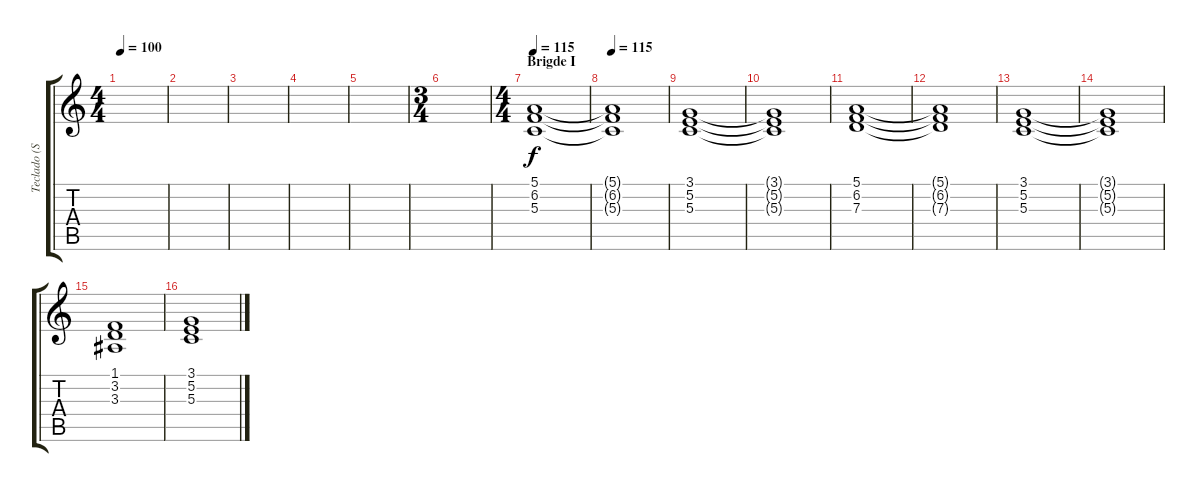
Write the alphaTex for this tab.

\track ("Teclado (String)" "Teclado (S") {instrument fx6goblins}
\staff {score tabs}
\tuning (E4 B3 G3 D3 A2 E2) {hide}
\ts (4 4)
\tempo 100
\clef g2
\ks c
|
|
|
|
|
\ts (3 4)
|
\ts (4 4)
\section ("" "Brigde I")
\tempo 115
(5.1 6.2 5.3).1{instrument pad7halo} |
\tempo 115
(5.1{t} 6.2{t} 5.3{t}).1 |
(3.1 5.2 5.3).1 |
(3.1{t} 5.2{t} 5.3{t}).1 |
(5.1 6.2 7.3).1 |
(5.1{t} 6.2{t} 7.3{t}).1 |
(3.1 5.2 5.3).1 |
(3.1{t} 5.2{t} 5.3{t}).1 |
(1.1 3.2 3.3).1 |
(3.1 5.2 5.3).1
